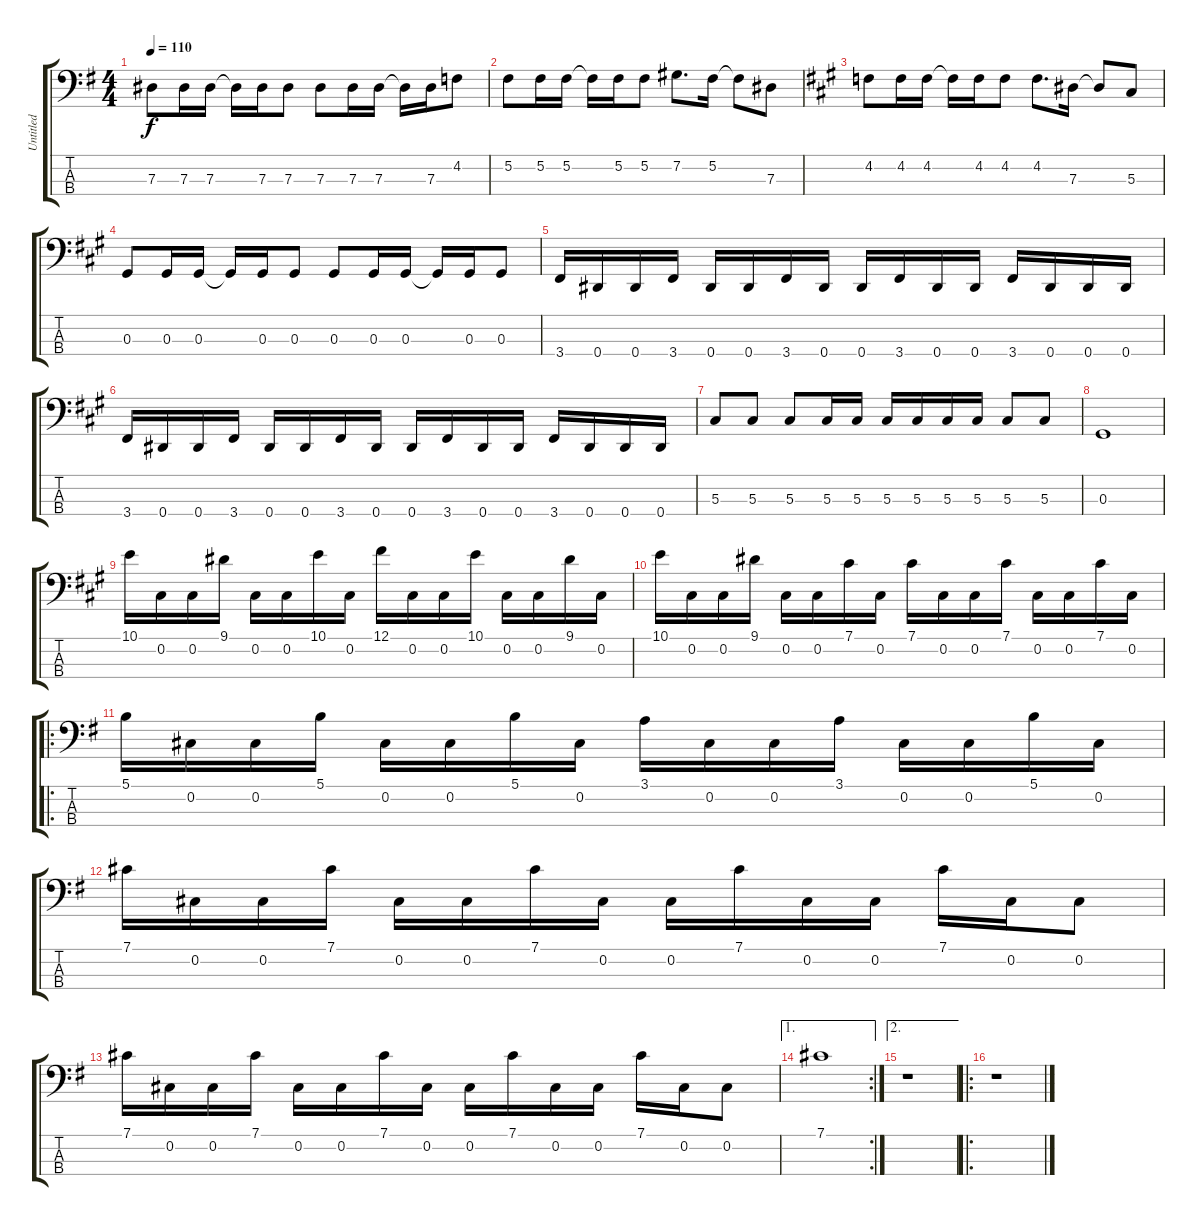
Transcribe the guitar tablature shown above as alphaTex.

\track ("Untitled" "Untitled") {instrument electricbassfinger}
\staff {score tabs}
\tuning (Gb2 Db2 Ab1 Eb1) {hide}
\ts (4 4)
\tempo 110
\clef f4
\ks g
7.3.8{dy f} 7.3.16 7.3.16 7.3{t}.16 7.3.16 7.3.8 7.3.8 7.3.16 7.3.16 7.3{t}.16 7.3.16 4.2.8 |
5.2.8 5.2.16 5.2.16 5.2{t}.16 5.2.16 5.2.8 7.2.8{d} 5.2.16 5.2{t}.8 7.3.8 |
\ks a
4.2.8 4.2.16 4.2.16 4.2{t}.16 4.2.16 4.2.8 4.2.8{d} 7.3.16 7.3{t}.8 5.3.8 |
0.3.8 0.3.16 0.3.16 0.3{t}.16 0.3.16 0.3.8 0.3.8 0.3.16 0.3.16 0.3{t}.16 0.3.16 0.3.8 |
3.4.16 0.4.16 0.4.16 3.4.16 0.4.16 0.4.16 3.4.16 0.4.16 0.4.16 3.4.16 0.4.16 0.4.16 3.4.16 0.4.16 0.4.16 0.4.16 |
3.4.16 0.4.16 0.4.16 3.4.16 0.4.16 0.4.16 3.4.16 0.4.16 0.4.16 3.4.16 0.4.16 0.4.16 3.4.16 0.4.16 0.4.16 0.4.16 |
5.3.8 5.3.8 5.3.8 5.3.16 5.3.16 5.3.16 5.3.16 5.3.16 5.3.16 5.3.8 5.3.8 |
0.3.1 |
10.1.16 0.2.16 0.2.16 9.1.16 0.2.16 0.2.16 10.1.16 0.2.16 12.1.16 0.2.16 0.2.16 10.1.16 0.2.16 0.2.16 9.1.16 0.2.16 |
10.1.16 0.2.16 0.2.16 9.1.16 0.2.16 0.2.16 7.1.16 0.2.16 7.1.16 0.2.16 0.2.16 7.1.16 0.2.16 0.2.16 7.1.16 0.2.16 |
\ro
\ks g
5.1.16 0.2.16 0.2.16 5.1.16 0.2.16 0.2.16 5.1.16 0.2.16 3.1.16 0.2.16 0.2.16 3.1.16 0.2.16 0.2.16 5.1.16 0.2.16 |
7.1.16 0.2.16 0.2.16 7.1.16 0.2.16 0.2.16 7.1.16 0.2.16 0.2.16 7.1.16 0.2.16 0.2.16 7.1.16 0.2.16 0.2.8 |
7.1.16 0.2.16 0.2.16 7.1.16 0.2.16 0.2.16 7.1.16 0.2.16 0.2.16 7.1.16 0.2.16 0.2.16 7.1.16 0.2.16 0.2.8 |
\ae 1
\rc 2
7.1.1 |
\ae 2
r.1 |
\ro
r.1
